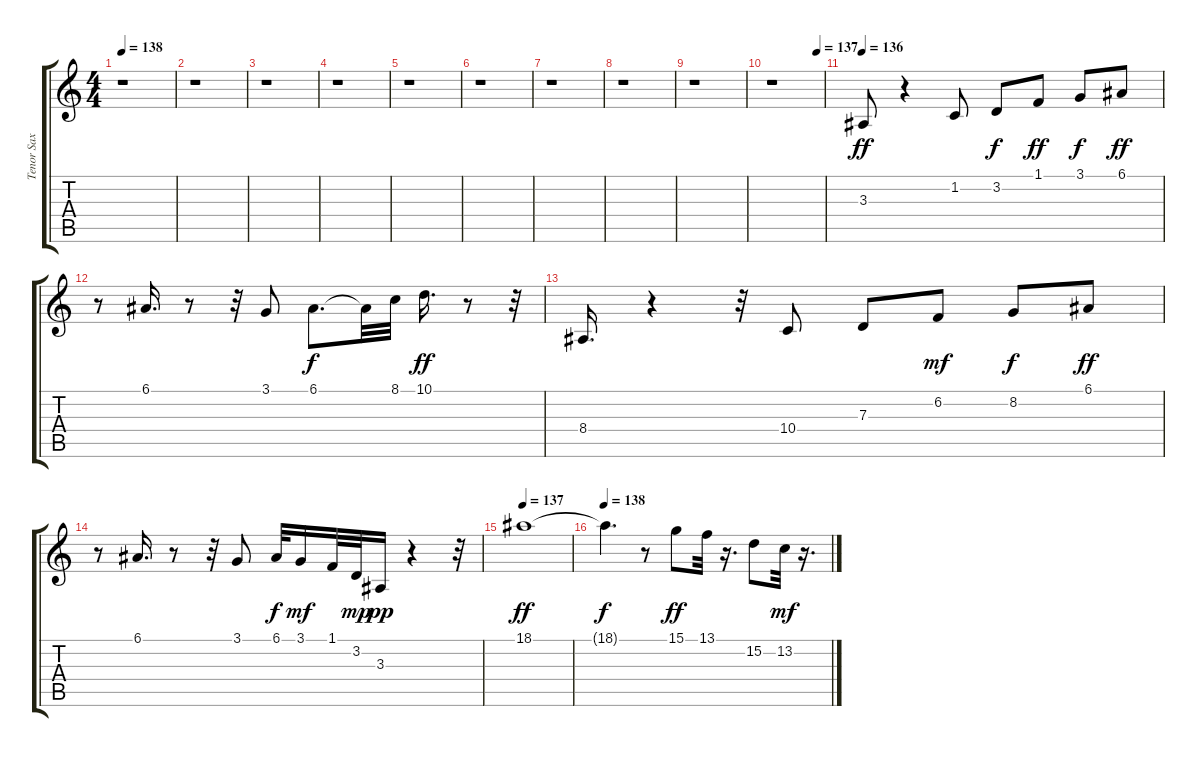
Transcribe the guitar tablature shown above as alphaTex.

\track ("Tenor Sax           " "Tenor Sax ") {instrument tenorsax}
\staff {score tabs}
\tuning (E4 B3 G3 D3 A2 E2) {hide}
\ts (4 4)
\tempo 138
\clef g2
\ks c
r.1{dy ff} |
r.1 |
r.1 |
r.1 |
r.1 |
r.1 |
r.1 |
r.1 |
r.1 |
\tempo (137 0.875)
r.1 |
\tempo 136
3.3.8 r.4 1.2.8 3.2.8{dy f} 1.1.8{dy ff} 3.1.8{dy f} 6.1.8{dy ff} |
r.8 6.1.16{d} r.8 r.32 3.1.8 6.1.8{d dy f} 6.1{t}.32 8.1.32 10.1.16{d dy ff} r.8 r.32 |
8.4.16{d} r.4 r.32 10.4.8 7.3.8 6.2.8{dy mf} 8.2.8{dy f} 6.1.8{dy ff} |
r.8 6.1.16{d} r.8 r.32 3.1.8 6.1.32{dy f} 3.1.16{dy mf} 1.1.32 3.2.32{dy mp} 3.3.16{dy pp} r.4 r.32 |
\tempo 137
18.1.1{dy ff} |
\tempo 138
18.1{t}.4{d dy f} r.8 15.1.8{dy ff} 13.1.32 r.16{d} 15.2.8 13.2.32{dy mf} r.16{d}
